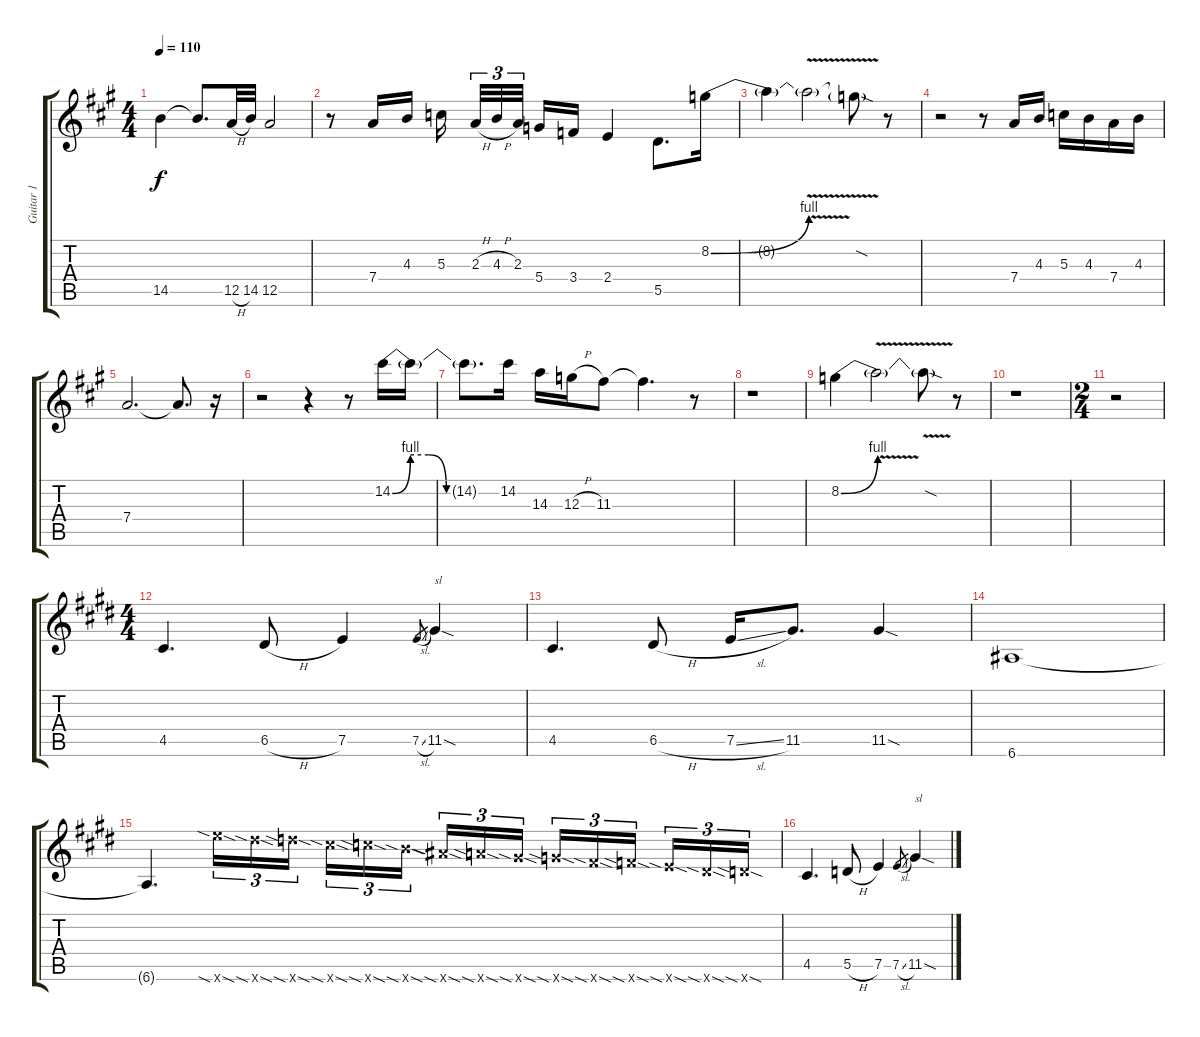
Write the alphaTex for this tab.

\track ("Guitar 1" "Guitar 1") {instrument distortionguitar}
\staff {score tabs}
\tuning (E4 B3 G3 D3 A2 E2) {hide}
\ts (4 4)
\tempo 110
\clef g2
\ks a
14.5.4{dy f} 14.5{t}.8{d} 12.5{h}.32 14.5.32 12.5.2 |
r.8 7.4.16 4.3.16 5.3.16{beam splitsecondary} 2.3{h}.32{tu (3 2)} 4.3{h}.32{tu (3 2)} 2.3.32{tu (3 2) beam splitsecondary} 5.4.16 3.4.16 2.4.4 5.5.8{d} 8.2{be (bend 0 0 60 4)}.16 |
8.2{t}.4 8.2{v t}.2 8.2{sod t}.8 r.8 |
r.2 r.8 7.4.16 4.3.16 5.3.16 4.3.16 7.4.16 4.3.16 |
7.4.2{d} 7.4{t}.8{d} r.16 |
r.2 r.4 r.8 14.2{be (custom 0 0 10 4 20 4 30 0 60 0)}.16 14.2{t}.16 |
14.2{t}.8{d} 14.2.16 14.3.16 12.3{h}.16 11.3.8 11.3{t}.4{d} r.8 |
r.1 |
8.2{be (bend 0 0 60 4)}.4 8.2{v t}.2 8.2{sod t}.8 r.8 |
r.1 |
\ts (2 4)
r.2 |
\ts (4 4)
\ks e
4.5.4{d} 6.5{h}.8 7.5.4 7.5{sl}.8{gr} 11.5{sod}.4{txt "sl"} |
4.5.4{d} 6.5{h}.8 7.5{sl}.16 11.5.8{d} 11.5{sod}.4 |
6.6.1 |
6.6{t}.4{d} 24.6{sia sod x}.16{tu (3 2)} 23.6{sia sod x}.16{tu (3 2)} 22.6{sia sod x}.16{tu (3 2)} 21.6{sia sod x}.16{tu (3 2)} 20.6{sia sod x}.16{tu (3 2)} 19.6{sia sod x}.16{tu (3 2) beam splitsecondary} 18.6{sia sod x}.16{tu (3 2)} 17.6{sia sod x}.16{tu (3 2)} 16.6{sia sod x}.16{tu (3 2)} 15.6{sia sod x}.16{tu (3 2)} 14.6{sia sod x}.16{tu (3 2)} 13.6{sia sod x}.16{tu (3 2) beam splitsecondary} 12.6{sia sod x}.16{tu (3 2)} 11.6{sia sod x}.16{tu (3 2)} 10.6{sia sod x}.16{tu (3 2)} |
4.5.4{d} 5.5{h}.8 7.5.4 7.5{sl}.8{gr} 11.5{sod}.4{txt "sl"}
